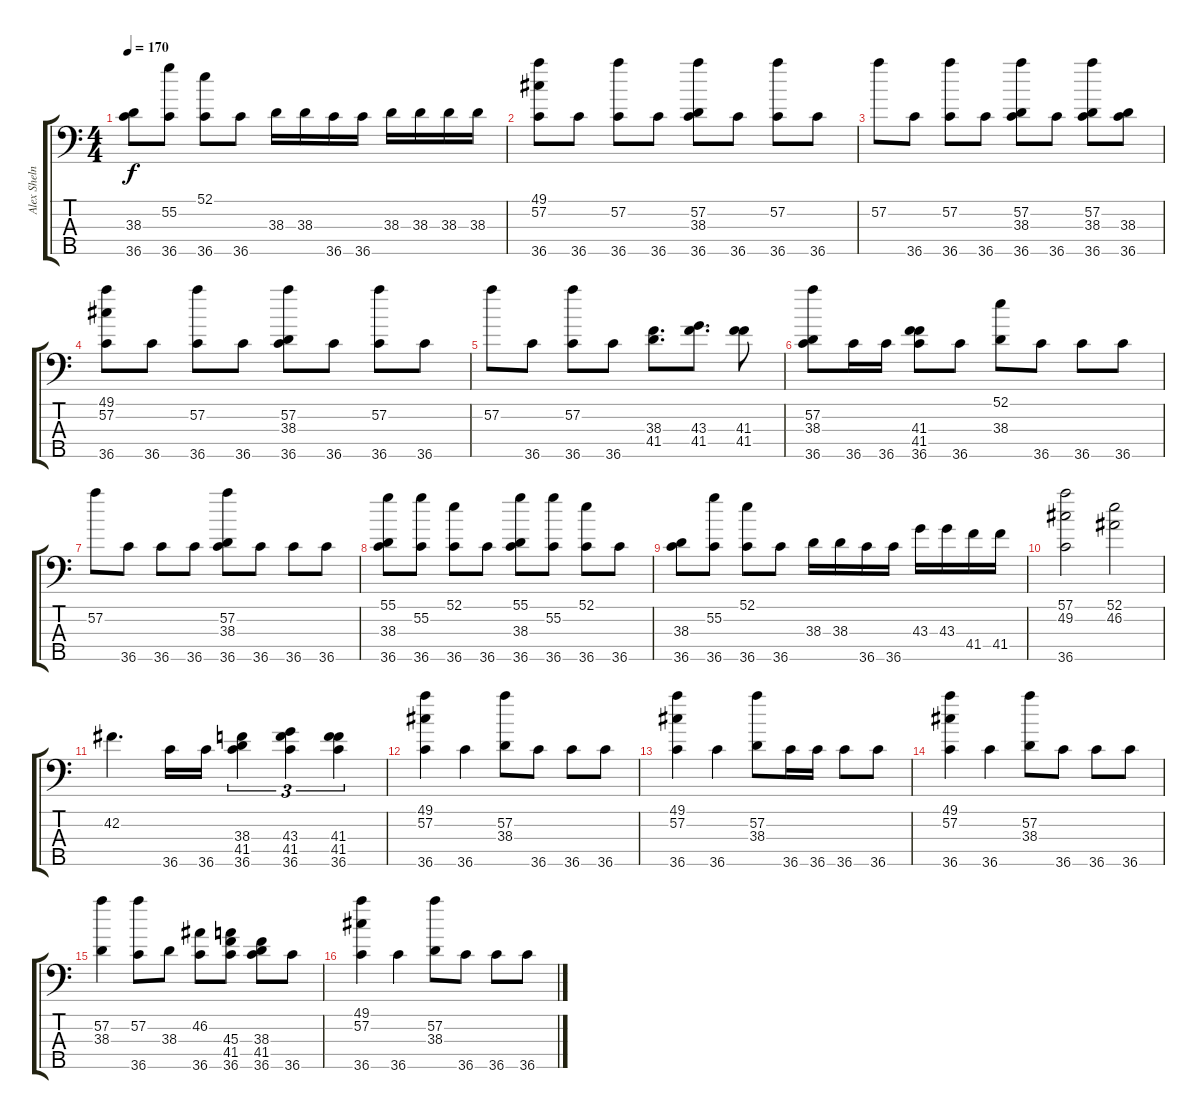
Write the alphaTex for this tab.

\track ("Alex Shelnut - Drums" "Alex Sheln") {instrument acousticgrandpiano}
\staff {score tabs}
\tuning (C-1 C-1 C-1 C-1 C-1) {hide}
\ts (4 4)
\tempo 170
\clef f4
\ks c
(38.3 36.5).8{dy f} (55.2 36.5).8 (52.1 36.5).8 36.5.8 38.3.16 38.3.16 36.5.16 36.5.16 38.3.16 38.3.16 38.3.16 38.3.16 |
(49.1 57.2 36.5).8 36.5.8 (57.2 36.5).8 36.5.8 (57.2 38.3 36.5).8 36.5.8 (57.2 36.5).8 36.5.8 |
57.2.8 36.5.8 (57.2 36.5).8 36.5.8 (57.2 38.3 36.5).8 36.5.8 (57.2 38.3 36.5).8 (38.3 36.5).8 |
(49.1 57.2 36.5).8 36.5.8 (57.2 36.5).8 36.5.8 (57.2 38.3 36.5).8 36.5.8 (57.2 36.5).8 36.5.8 |
57.2.8 36.5.8 (57.2 36.5).8 36.5.8 (38.3 41.4).8{d} (43.3 41.4).8{d} (41.3 41.4).8 |
(57.2 38.3 36.5).8 36.5.16 36.5.16 (41.3 41.4 36.5).8 36.5.8 (52.1 38.3).8 36.5.8 36.5.8 36.5.8 |
57.2.8 36.5.8 36.5.8 36.5.8 (57.2 38.3 36.5).8 36.5.8 36.5.8 36.5.8 |
(55.1 38.3 36.5).8 (55.2 36.5).8 (52.1 36.5).8 36.5.8 (55.1 38.3 36.5).8 (55.2 36.5).8 (52.1 36.5).8 36.5.8 |
(38.3 36.5).8 (55.2 36.5).8 (52.1 36.5).8 36.5.8 38.3.16 38.3.16 36.5.16 36.5.16 43.3.16 43.3.16 41.4.16 41.4.16 |
(57.1 49.2 36.5).2 (52.1 46.2).2 |
42.2.4{d} 36.5.16 36.5.16 (38.3 41.4 36.5).4{tu (3 2)} (43.3 41.4 36.5).4{tu (3 2)} (41.3 41.4 36.5).4{tu (3 2)} |
(49.1 57.2 36.5).4 36.5.4 (57.2 38.3).8 36.5.8 36.5.8 36.5.8 |
(49.1 57.2 36.5).4 36.5.4 (57.2 38.3).8 36.5.16 36.5.16 36.5.8 36.5.8 |
(49.1 57.2 36.5).4 36.5.4 (57.2 38.3).8 36.5.8 36.5.8 36.5.8 |
(57.2 38.3).4 (57.2 36.5).8 38.3.8 (46.2 36.5).8 (45.3 41.4 36.5).8 (38.3 41.4 36.5).8 36.5.8 |
(49.1 57.2 36.5).4 36.5.4 (57.2 38.3).8 36.5.8 36.5.8 36.5.8
